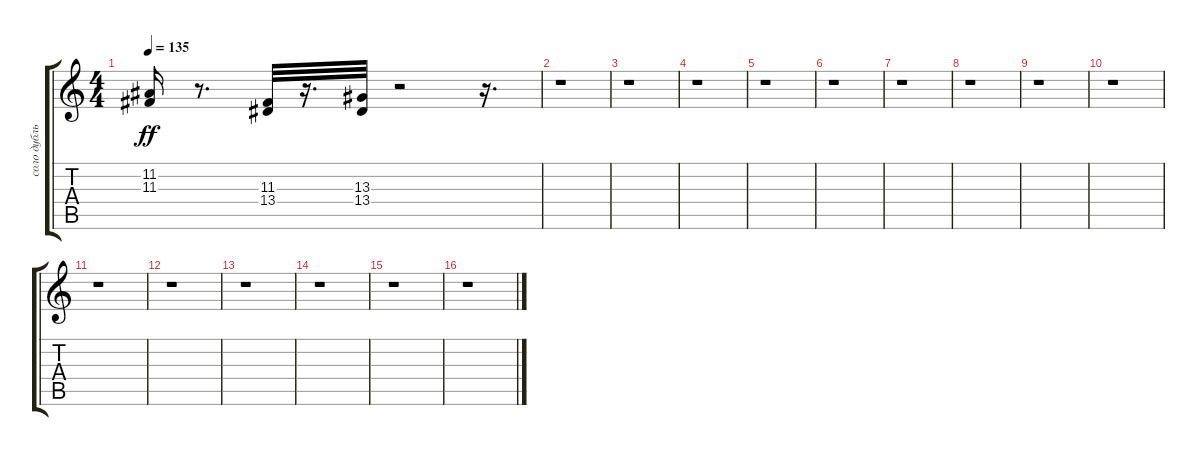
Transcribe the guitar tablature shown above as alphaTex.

\track ("соло дубль 2" "соло дубль") {instrument marimba}
\staff {score tabs}
\tuning (E4 B3 G3 D3 A2 E2) {hide}
\ts (4 4)
\tempo 135
\clef g2
\ks c
(11.2 11.3).16{dy ff} r.8{d} (11.3 13.4).32 r.16{d} (13.3 13.4).32 r.2 r.16{d} |
r.1 |
r.1 |
r.1 |
r.1 |
r.1 |
r.1 |
r.1 |
r.1 |
r.1 |
r.1 |
r.1 |
r.1 |
r.1 |
r.1 |
r.1
